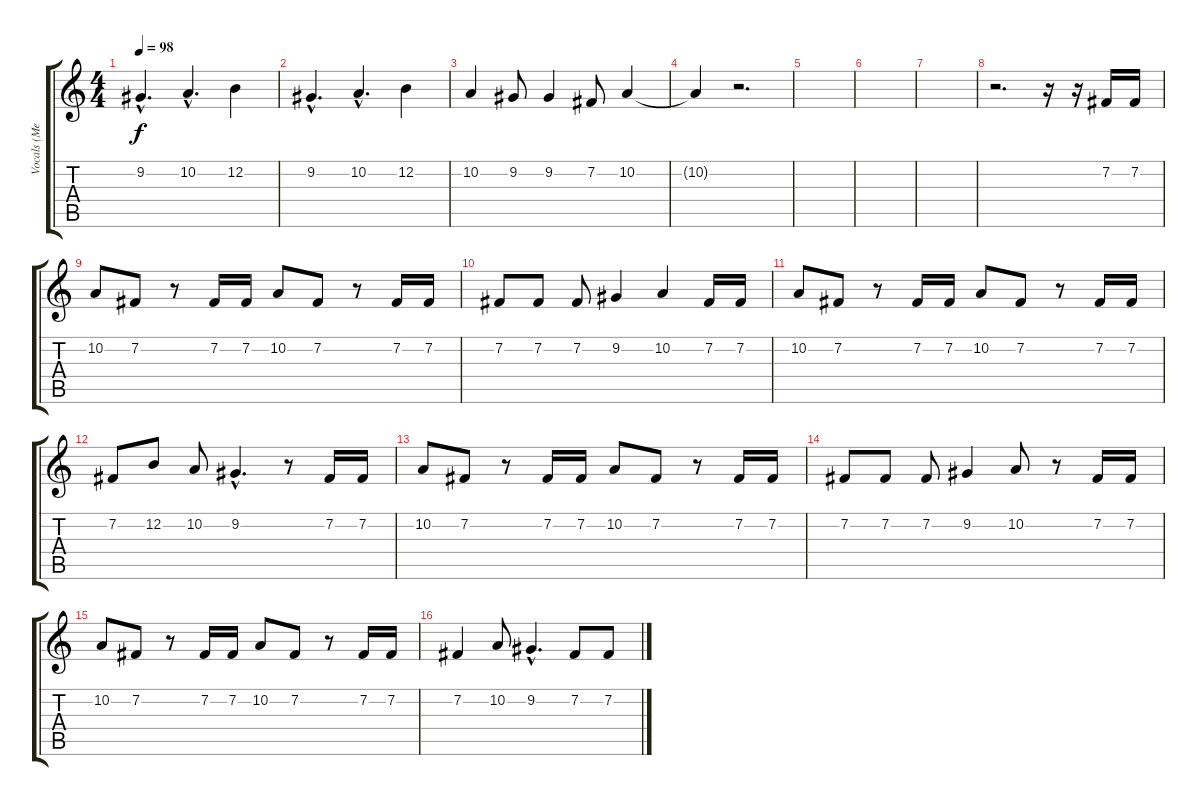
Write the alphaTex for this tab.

\track ("Vocals (Melissa)" "Vocals (Me") {instrument pad4choir}
\staff {score tabs}
\tuning (E4 B3 G3 D3 A2 E2) {hide}
\ts (4 4)
\tempo 98
\clef g2
\ks c
9.2{hac}.4{d dy f} 10.2{hac}.4{d} 12.2.4 |
9.2{hac}.4{d} 10.2{hac}.4{d} 12.2.4 |
10.2.4 9.2.8 9.2.4 7.2.8 10.2.4 |
10.2{t}.4 r.2{d} |
|
|
|
r.2{d} r.16 r.16 7.2.16 7.2.16 |
10.2.8 7.2.8 r.8 7.2.16 7.2.16 10.2.8 7.2.8 r.8 7.2.16 7.2.16 |
7.2.8 7.2.8 7.2.8 9.2.4 10.2.4 7.2.16 7.2.16 |
10.2.8 7.2.8 r.8 7.2.16 7.2.16 10.2.8 7.2.8 r.8 7.2.16 7.2.16 |
7.2.8 12.2.8 10.2.8 9.2{hac}.4{d} r.8 7.2.16 7.2.16 |
10.2.8 7.2.8 r.8 7.2.16 7.2.16 10.2.8 7.2.8 r.8 7.2.16 7.2.16 |
7.2.8 7.2.8 7.2.8 9.2.4 10.2.8 r.8 7.2.16 7.2.16 |
10.2.8 7.2.8 r.8 7.2.16 7.2.16 10.2.8 7.2.8 r.8 7.2.16 7.2.16 |
7.2.4 10.2.8 9.2{hac}.4{d} 7.2.8 7.2.8
